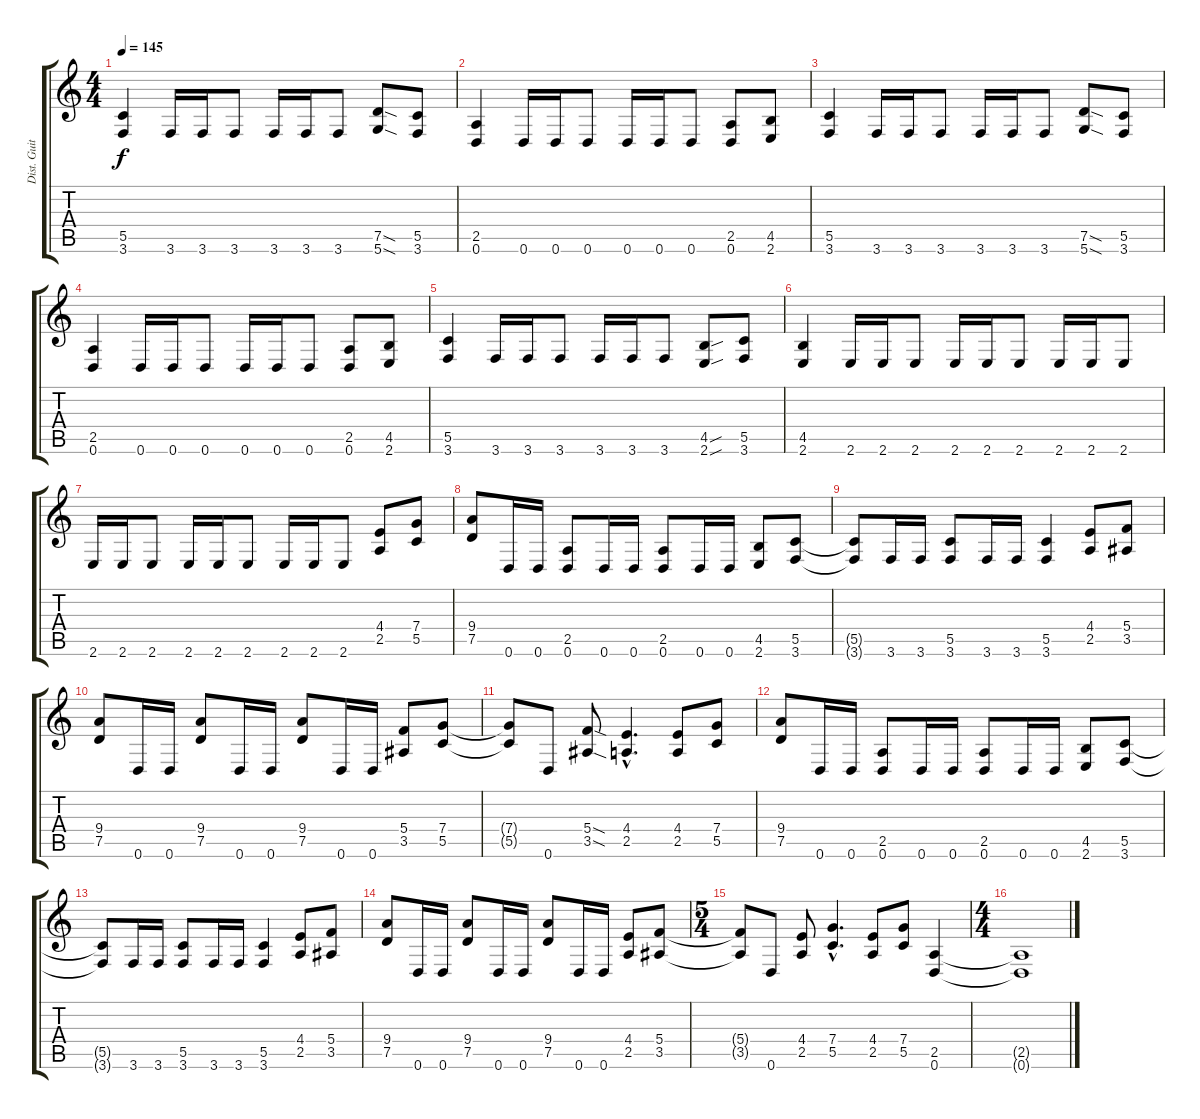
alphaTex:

\track ("Dist. Guitar I" "Dist. Guit") {instrument distortionguitar}
\staff {score tabs}
\tuning (D4 A3 F3 C3 G2 D2) {hide}
\ts (4 4)
\tempo 145
\clef g2
\ks c
(5.5 3.6).4{dy f} 3.6.16 3.6.16 3.6.8 3.6.16 3.6.16 3.6.8 (7.5{sod} 5.6{sod}).8 (5.5 3.6).8 |
(2.5 0.6).4 0.6.16 0.6.16 0.6.8 0.6.16 0.6.16 0.6.8 (2.5 0.6).8 (4.5 2.6).8 |
(5.5 3.6).4 3.6.16 3.6.16 3.6.8 3.6.16 3.6.16 3.6.8 (7.5{sod} 5.6{sod}).8 (5.5 3.6).8 |
(2.5 0.6).4 0.6.16 0.6.16 0.6.8 0.6.16 0.6.16 0.6.8 (2.5 0.6).8 (4.5 2.6).8 |
(5.5 3.6).4 3.6.16 3.6.16 3.6.8 3.6.16 3.6.16 3.6.8 (4.5{sou} 2.6{sou}).8 (5.5 3.6).8 |
(4.5 2.6).4 2.6.16 2.6.16 2.6.8 2.6.16 2.6.16 2.6.8 2.6.16 2.6.16 2.6.8 |
2.6.16 2.6.16 2.6.8 2.6.16 2.6.16 2.6.8 2.6.16 2.6.16 2.6.8 (4.4 2.5).8 (7.4 5.5).8 |
(9.4 7.5).8 0.6.16 0.6.16 (2.5 0.6).8 0.6.16 0.6.16 (2.5 0.6).8 0.6.16 0.6.16 (4.5 2.6).8 (5.5 3.6).8 |
(5.5{t} 3.6{t}).8 3.6.16 3.6.16 (5.5 3.6).8 3.6.16 3.6.16 (5.5 3.6).4 (4.4 2.5).8 (5.4 3.5).8 |
(9.4 7.5).8 0.6.16 0.6.16 (9.4 7.5).8 0.6.16 0.6.16 (9.4 7.5).8 0.6.16 0.6.16 (5.4 3.5).8 (7.4 5.5).8 |
(7.4{t} 5.5{t}).8 0.6.8 (5.4{sod} 3.5{sod}).8 (4.4{hac} 2.5{hac}).4{d} (4.4 2.5).8 (7.4 5.5).8 |
(9.4 7.5).8 0.6.16 0.6.16 (2.5 0.6).8 0.6.16 0.6.16 (2.5 0.6).8 0.6.16 0.6.16 (4.5 2.6).8 (5.5 3.6).8 |
(5.5{t} 3.6{t}).8 3.6.16 3.6.16 (5.5 3.6).8 3.6.16 3.6.16 (5.5 3.6).4 (4.4 2.5).8 (5.4 3.5).8 |
(9.4 7.5).8 0.6.16 0.6.16 (9.4 7.5).8 0.6.16 0.6.16 (9.4 7.5).8 0.6.16 0.6.16 (4.4 2.5).8 (5.4 3.5).8 |
\ts (5 4)
(5.4{t} 3.5{t}).8 0.6.8 (4.4 2.5).8 (7.4{hac} 5.5{hac}).4{d} (4.4 2.5).8 (7.4 5.5).8 (2.5 0.6).4 |
\ts (4 4)
(2.5{t} 0.6{t}).1
